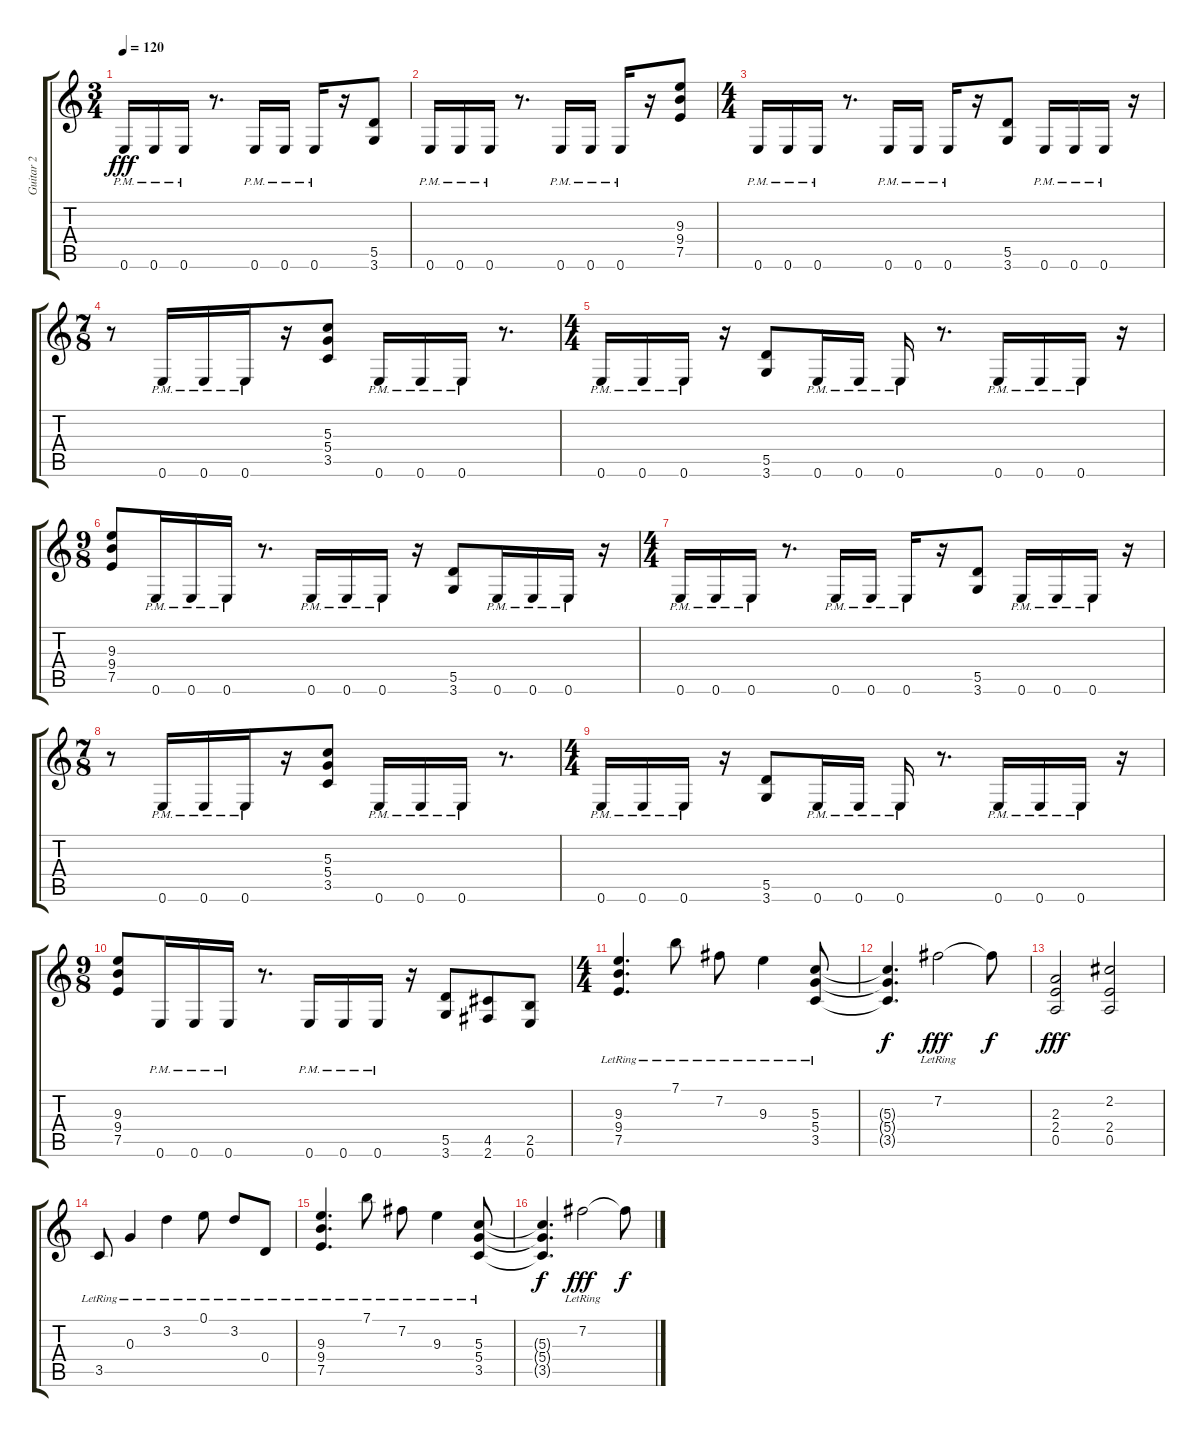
\track ("Guitar 2" "Guitar 2") {instrument distortionguitar}
\staff {score tabs}
\tuning (E4 B3 G3 D3 A2 E2) {hide}
\ts (3 4)
\tempo 120
\clef g2
\ks c
0.6{pm}.16{dy fff} 0.6{pm}.16 0.6{pm}.16 r.8{d} 0.6{pm}.16 0.6{pm}.16 0.6{pm}.16 r.16 (5.5 3.6).8 |
0.6{pm}.16 0.6{pm}.16 0.6{pm}.16 r.8{d} 0.6{pm}.16 0.6{pm}.16 0.6{pm}.16 r.16 (9.3 9.4 7.5).8 |
\ts (4 4)
0.6{pm}.16 0.6{pm}.16 0.6{pm}.16 r.8{d} 0.6{pm}.16 0.6{pm}.16 0.6{pm}.16 r.16 (5.5 3.6).8 0.6{pm}.16 0.6{pm}.16 0.6{pm}.16 r.16 |
\ts (7 8)
r.8 0.6{pm}.16 0.6{pm}.16 0.6{pm}.16 r.16 (5.3 5.4 3.5).8 0.6{pm}.16 0.6{pm}.16 0.6{pm}.16 r.8{d} |
\ts (4 4)
0.6{pm}.16 0.6{pm}.16 0.6{pm}.16 r.16 (5.5 3.6).8 0.6{pm}.16 0.6{pm}.16 0.6{pm}.16 r.8{d} 0.6{pm}.16 0.6{pm}.16 0.6{pm}.16 r.16 |
\ts (9 8)
(9.3 9.4 7.5).8 0.6{pm}.16 0.6{pm}.16 0.6{pm}.16 r.8{d} 0.6{pm}.16 0.6{pm}.16 0.6{pm}.16 r.16 (5.5 3.6).8 0.6{pm}.16 0.6{pm}.16 0.6{pm}.16 r.16 |
\ts (4 4)
0.6{pm}.16 0.6{pm}.16 0.6{pm}.16 r.8{d} 0.6{pm}.16 0.6{pm}.16 0.6{pm}.16 r.16 (5.5 3.6).8 0.6{pm}.16 0.6{pm}.16 0.6{pm}.16 r.16 |
\ts (7 8)
r.8 0.6{pm}.16 0.6{pm}.16 0.6{pm}.16 r.16 (5.3 5.4 3.5).8 0.6{pm}.16 0.6{pm}.16 0.6{pm}.16 r.8{d} |
\ts (4 4)
0.6{pm}.16 0.6{pm}.16 0.6{pm}.16 r.16 (5.5 3.6).8 0.6{pm}.16 0.6{pm}.16 0.6{pm}.16 r.8{d} 0.6{pm}.16 0.6{pm}.16 0.6{pm}.16 r.16 |
\ts (9 8)
(9.3 9.4 7.5).8 0.6{pm}.16 0.6{pm}.16 0.6{pm}.16 r.8{d} 0.6{pm}.16 0.6{pm}.16 0.6{pm}.16 r.16 (5.5 3.6).8 (4.5 2.6).8 (2.5 0.6).8 |
\ts (4 4)
(9.3{lr} 9.4{lr} 7.5{lr}).4{d volume 10} 7.1{lr}.8 7.2{lr}.8 9.3{lr}.4 (5.3{lr} 5.4{lr} 3.5{lr}).8 |
(5.3{t} 5.4{t} 3.5{t}).4{d dy f} 7.2{lr}.2{dy fff} 7.2{t}.8{dy f} |
(2.3 2.4 0.5).2{dy fff} (2.2 2.4 0.5).2 |
3.5{lr}.8 0.3{lr}.4 3.2{lr}.4 0.1{lr}.8 3.2{lr}.8 0.4{lr}.8 |
(9.3{lr} 9.4{lr} 7.5{lr}).4{d} 7.1{lr}.8 7.2{lr}.8 9.3{lr}.4 (5.3{lr} 5.4{lr} 3.5{lr}).8 |
(5.3{t} 5.4{t} 3.5{t}).4{d dy f} 7.2{lr}.2{dy fff} 7.2{t}.8{dy f}
